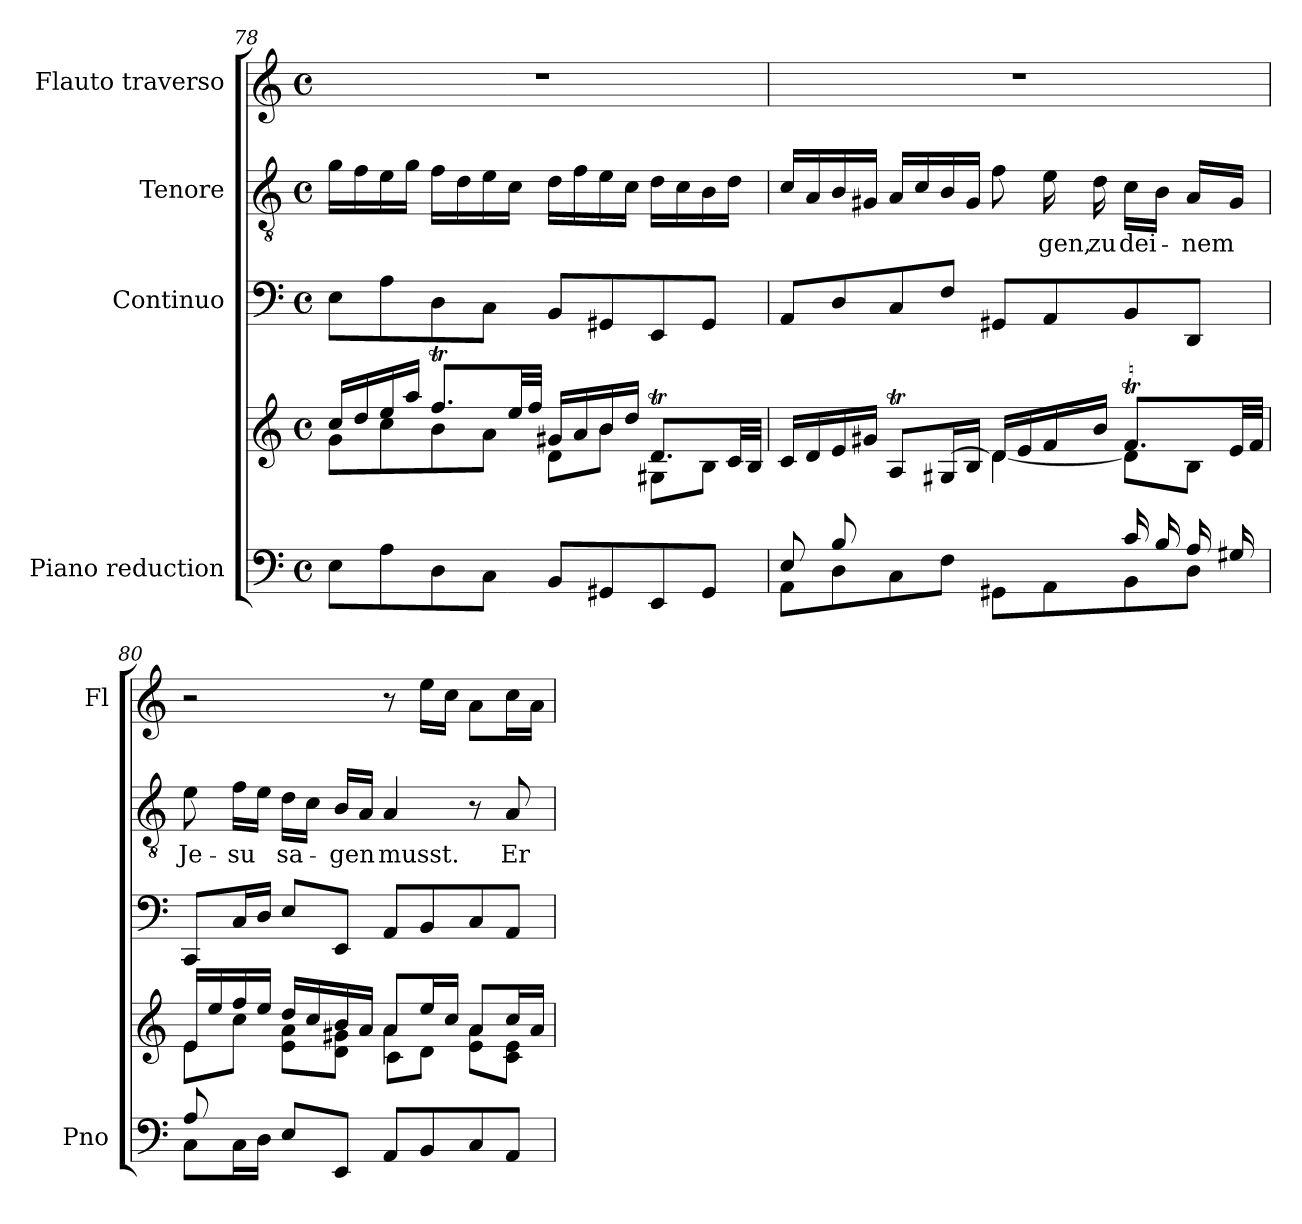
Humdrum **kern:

**kern	**kern	**kern	**kern	**text	**kern
*part4	*part4	*part3	*part2	*part2	*part1
*staff5	*staff4	*staff3	*staff2	*staff2	*staff1
*I"Piano reduction	*	*I"Continuo	*I"Tenore	*	*I"Flauto traverso
*I'Pno	*	*	*	*	*I'Fl
*clefF4	*clefG2	*clefF4	*clefGv2	*	*clefG2
*k[]	*k[]	*k[]	*k[]	*	*k[]
*M4/4	*M4/4	*M4/4	*M4/4	*	*M4/4
*met(c)	*met(c)	*met(c)	*met(c)	*	*met(c)
=78	=78	=78	=78	=78	=78
*	*^	*	*	*	*
8E\L	16cc/LL	8g\L	8E\L	16g\LL	.	1r
.	16dd/	.	.	16f\	.	.
8A\	16ee/	8cc\	8A\	16e\	.	.
.	16aa/JJ	.	.	16g\JJ	.	.
8D\	8.ffT/L	8b\	8D\	16f\LL	.	.
.	.	.	.	16d\	.	.
8C\J	.	8a\J	8C\J	16e\	.	.
.	32ee/LL	.	.	16c\JJ	.	.
.	32ff/JJJ	.	.	.	.	.
8BB/L	16g#X/LL	8d\L	8BB/L	16d\LL	.	.
.	16a/	.	.	16f\	.	.
8GG#X/	16b/	8b\J	8GG#X/	16e\	.	.
.	16dd/JJ	.	.	16c\JJ	.	.
8EE/	8.dT/L	8G#X\L	8EE/	16d\LL	.	.
.	.	.	.	16c\	.	.
8GG#/J	.	8B\J	8GG#/J	16B\	.	.
.	32c/LL	.	.	16d\JJ	.	.
.	32B/JJJ	.	.	.	.	.
=79	=79	=79	=79	=79	=79	=79
*^	*	*^	*	*	*	*
8E/L	8AA\L	16c/LL	4ryy	4ryy	8AA/L	16c/LL	.	1r
.	.	16d/	.	.	.	16A/	.	.
8B/	8D\	16e/	.	.	8D/	16B/	.	.
.	.	16g#X/JJ	.	.	.	16G#X/JJ	.	.
4ryy	8C\	8AT/L	4ryy	8e\	8C/	16A/LL	.	.
.	.	.	.	.	.	16c/	.	.
.	8F\J	16G#X/L	.	[8d\J	8F/J	16B/	.	.
.	.	16B/JJ	.	.	.	16G#/JJ	.	.
4ryy	8GG#X\L	16d/LL]	[4d\	2ryy	8GG#X/L	8f\	.	.
.	.	16e/	.	.	.	.	.	.
!	!	!	!	!	!	!	!LO:LY:b	!
.	8AA\	16f/	.	.	8AA/	16e\	-gen,	.
!	!	!	!	!	!	!	!LO:LY:b	!
.	.	16b/JJ	.	.	.	16d\	zu	.
!	!	!	!	!	!	!	!LO:LY:b	!
16c/LL	8BB\	8.fT/L	8d\L]	.	8BB/	16c\LL	dei-	.
16B/	.	.	.	.	.	16B\JJ	.	.
!	!	!	!	!	!	!	!LO:LY:b	!
16A/	8D\J	.	8B\J	.	8DD/J	16A/LL	-nem	.
16G#X/JJ	.	32e/LL	.	.	.	16G#/JJ	.	.
.	.	32f/JJJ	.	.	.	.	.	.
!!LO:LB:g=z
=80	=80	=80	=80	=80	=80	=80	=80	=80
!	!	!	!	!	!	!	!LO:LY:b	!
8A/L	8C\L	16e/LL	8e\L	8ryy	8CC/L	8e\	Je-	2r
.	.	16ee/	.	.	.	.	.	.
!	!	!	!	!	!	!	!LO:LY:b	!
8ryy	16C\L	16ff/	8cc\J	8a\J	16C/L	16f\LL	-su	.
.	16D\JJ	16ee/JJ	.	.	16D/JJ	16e\JJ	.	.
!	!	!	!	!	!	!	!LO:LY:b	!
4ryy	8E/L	16dd/LL	8e\ 8a\L	4ryy	8E/L	16d\LL	sa-	.
.	.	16cc/	.	.	.	16c\JJ	.	.
!	!	!	!	!	!	!	!LO:LY:b	!
.	8EE/J	16b/	8d\ 8g#X\J	.	8EE/J	16B/LL	-gen	.
.	.	16a/JJ	.	.	.	16A/JJ	.	.
!	!	!	!	!	!	!	!LO:LY:b	!
4ryy	8AA/L	8a/L	4a\	8c\L	8AA/L	4A/	musst.	8r
.	8BB/	16ee/L	.	8d\J	8BB/	.	.	16ee\LL
.	.	16cc/JJ	.	.	.	.	.	16cc\JJ
4ryy	8C/	8a/L	8e\ 8a\L	4ryy	8C/	8r	.	8a\L
!	!	!	!	!	!	!	!LO:LY:b	!
.	8AA/J	16cc/L	8c\ 8e\J	.	8AA/J	8A/	Er-	16cc\L
.	.	16a/JJ	.	.	.	.	.	16a\JJ
*v	*v	*	*	*	*	*	*	*
*	*v	*v	*v	*	*	*	*
=	=	=	=	=	=
*-	*-	*-	*-	*-	*-
